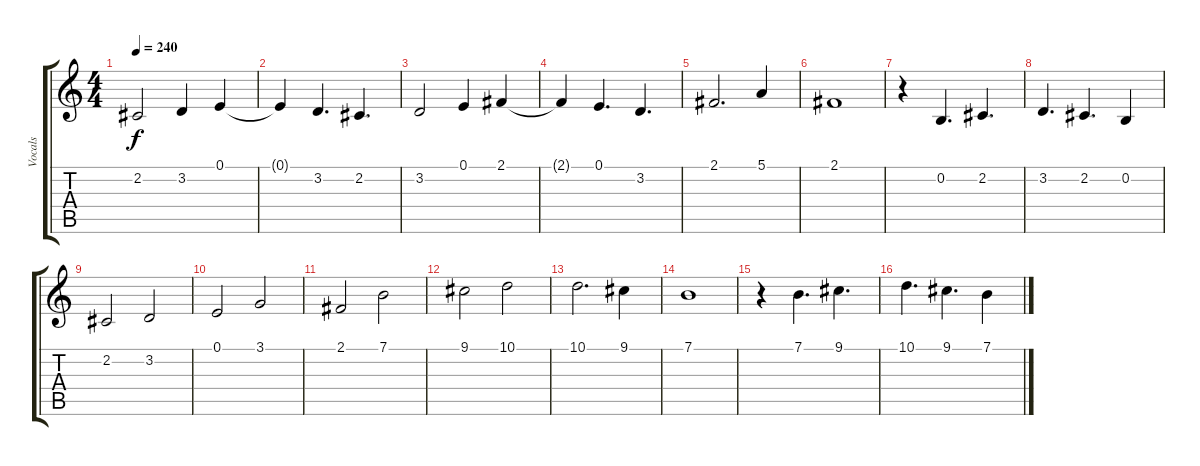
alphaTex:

\track ("Vocals" "Vocals") {instrument tenorsax}
\staff {score tabs}
\tuning (E4 B3 G3 D3 A2 E2) {hide}
\ts (4 4)
\tempo 240
\clef g2
\ks c
2.2.2{dy f} 3.2.4 0.1.4 |
0.1{t}.4 3.2.4{d} 2.2.4{d} |
3.2.2 0.1.4 2.1.4 |
2.1{t}.4 0.1.4{d} 3.2.4{d} |
2.1.2{d} 5.1.4 |
2.1.1 |
r.4 0.2.4{d} 2.2.4{d} |
3.2.4{d} 2.2.4{d} 0.2.4 |
2.2.2 3.2.2 |
0.1.2 3.1.2 |
2.1.2 7.1.2 |
9.1.2 10.1.2 |
10.1.2{d} 9.1.4 |
7.1.1 |
r.4 7.1.4{d} 9.1.4{d} |
10.1.4{d} 9.1.4{d} 7.1.4
